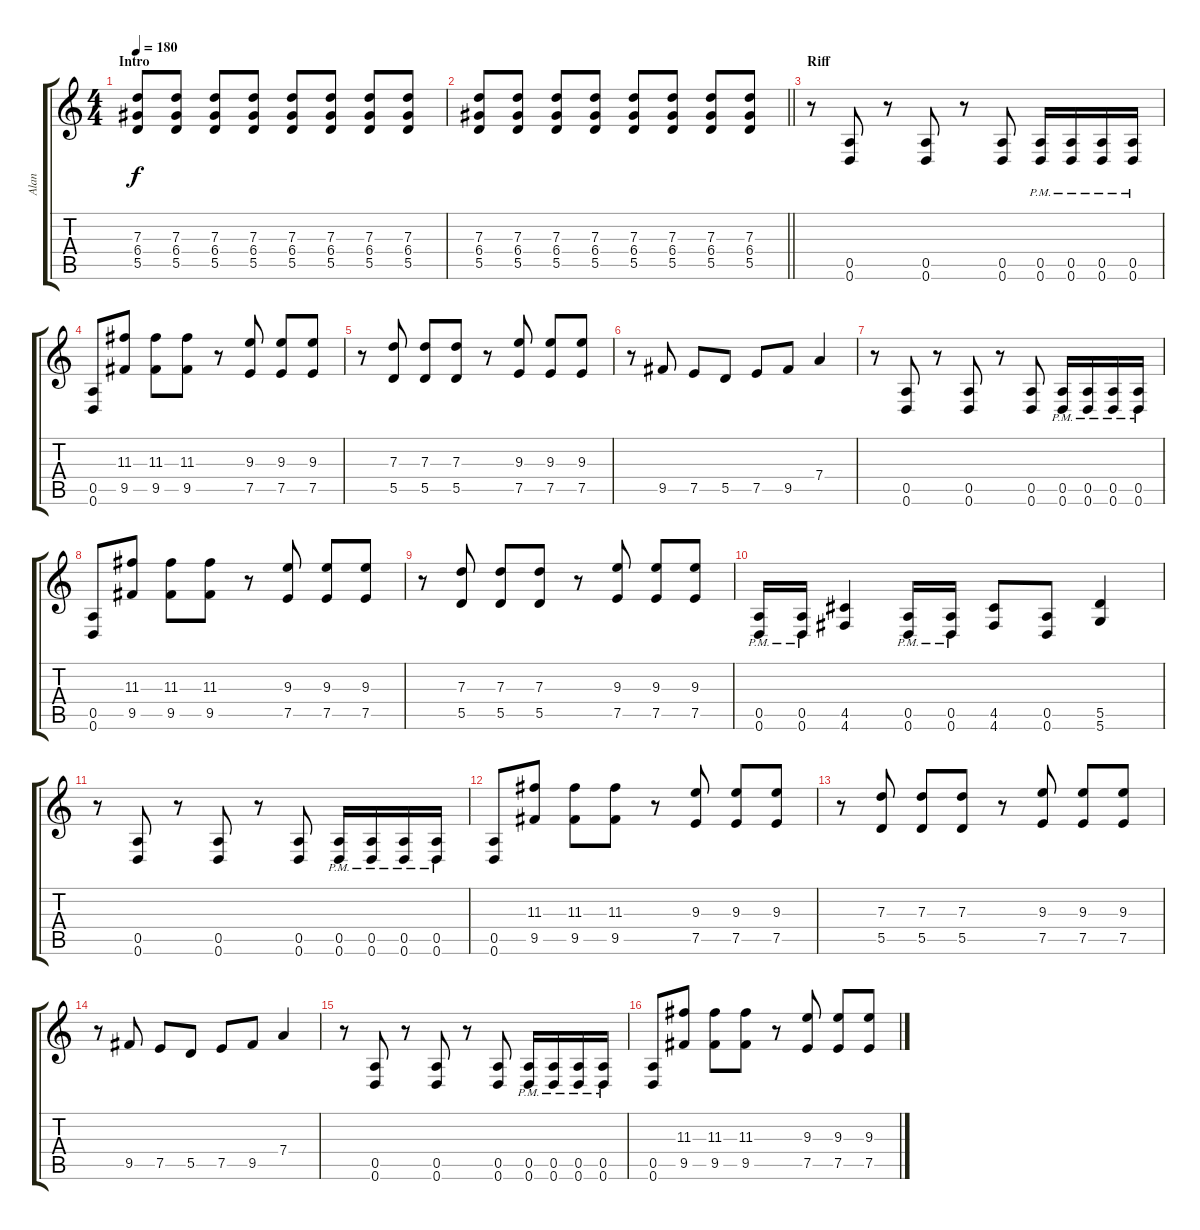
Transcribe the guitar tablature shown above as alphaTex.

\track ("Alan" "Alan") {instrument distortionguitar}
\staff {score tabs}
\tuning (E4 B3 G3 D3 A2 D2) {hide}
\ts (4 4)
\section ("" "Intro")
\tempo 180
\clef g2
\ks c
(7.3 6.4 5.5).8{dy f instrument distortionguitar} (7.3 6.4 5.5).8 (7.3 6.4 5.5).8 (7.3 6.4 5.5).8 (7.3 6.4 5.5).8 (7.3 6.4 5.5).8 (7.3 6.4 5.5).8 (7.3 6.4 5.5).8 |
\barLineRight lightlight
(7.3 6.4 5.5).8 (7.3 6.4 5.5).8 (7.3 6.4 5.5).8 (7.3 6.4 5.5).8 (7.3 6.4 5.5).8 (7.3 6.4 5.5).8 (7.3 6.4 5.5).8 (7.3 6.4 5.5).8 |
\section ("" "Riff")
r.8 (0.5 0.6).8 r.8 (0.5 0.6).8 r.8 (0.5 0.6).8 (0.5{pm} 0.6{pm}).16 (0.5{pm} 0.6{pm}).16 (0.5{pm} 0.6{pm}).16 (0.5{pm} 0.6{pm}).16 |
(0.5 0.6).8 (11.3 9.5).8 (11.3 9.5).8 (11.3 9.5).8 r.8 (9.3 7.5).8 (9.3 7.5).8 (9.3 7.5).8 |
r.8 (7.3 5.5).8 (7.3 5.5).8 (7.3 5.5).8 r.8 (9.3 7.5).8 (9.3 7.5).8 (9.3 7.5).8 |
r.8 9.5.8 7.5.8 5.5.8 7.5.8 9.5.8 7.4.4 |
r.8 (0.5 0.6).8 r.8 (0.5 0.6).8 r.8 (0.5 0.6).8 (0.5{pm} 0.6{pm}).16 (0.5{pm} 0.6{pm}).16 (0.5{pm} 0.6{pm}).16 (0.5{pm} 0.6{pm}).16 |
(0.5 0.6).8 (11.3 9.5).8 (11.3 9.5).8 (11.3 9.5).8 r.8 (9.3 7.5).8 (9.3 7.5).8 (9.3 7.5).8 |
r.8 (7.3 5.5).8 (7.3 5.5).8 (7.3 5.5).8 r.8 (9.3 7.5).8 (9.3 7.5).8 (9.3 7.5).8 |
(0.5{pm} 0.6{pm}).16 (0.5{pm} 0.6{pm}).16 (4.5 4.6).4 (0.5{pm} 0.6{pm}).16 (0.5{pm} 0.6{pm}).16 (4.5 4.6).8 (0.5 0.6).8 (5.5 5.6).4 |
r.8 (0.5 0.6).8 r.8 (0.5 0.6).8 r.8 (0.5 0.6).8 (0.5{pm} 0.6{pm}).16 (0.5{pm} 0.6{pm}).16 (0.5{pm} 0.6{pm}).16 (0.5{pm} 0.6{pm}).16 |
(0.5 0.6).8 (11.3 9.5).8 (11.3 9.5).8 (11.3 9.5).8 r.8 (9.3 7.5).8 (9.3 7.5).8 (9.3 7.5).8 |
r.8 (7.3 5.5).8 (7.3 5.5).8 (7.3 5.5).8 r.8 (9.3 7.5).8 (9.3 7.5).8 (9.3 7.5).8 |
r.8 9.5.8 7.5.8 5.5.8 7.5.8 9.5.8 7.4.4 |
r.8 (0.5 0.6).8 r.8 (0.5 0.6).8 r.8 (0.5 0.6).8 (0.5{pm} 0.6{pm}).16 (0.5{pm} 0.6{pm}).16 (0.5{pm} 0.6{pm}).16 (0.5{pm} 0.6{pm}).16 |
(0.5 0.6).8 (11.3 9.5).8 (11.3 9.5).8 (11.3 9.5).8 r.8 (9.3 7.5).8 (9.3 7.5).8 (9.3 7.5).8
